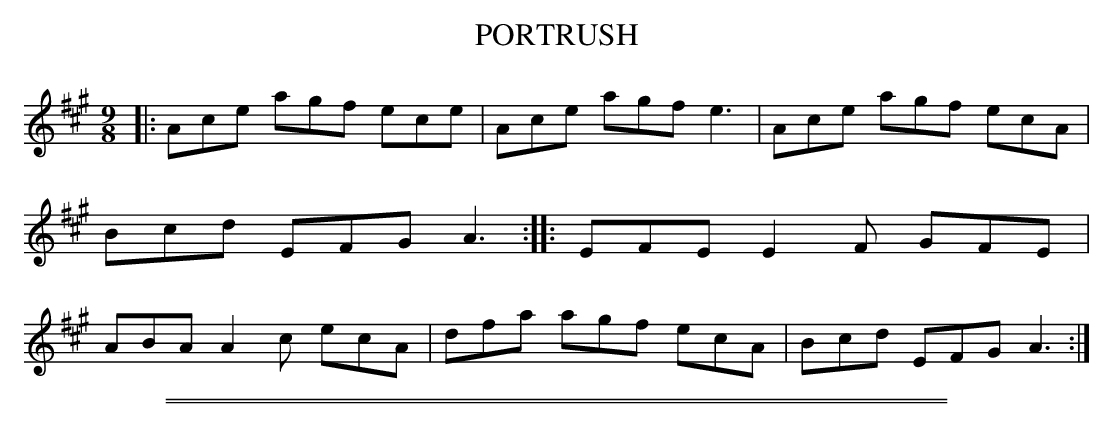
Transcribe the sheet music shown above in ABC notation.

X:1
T: PORTRUSH
M: 9/8
L: 1/8
K: A
|:\
Ace agf ece | Ace agf e3 |\
Ace agf ecA | Bcd EFG A3 ::\
EFE E2F GFE | ABA A2c ecA |\
dfa agf ecA | Bcd EFG A3 :|
